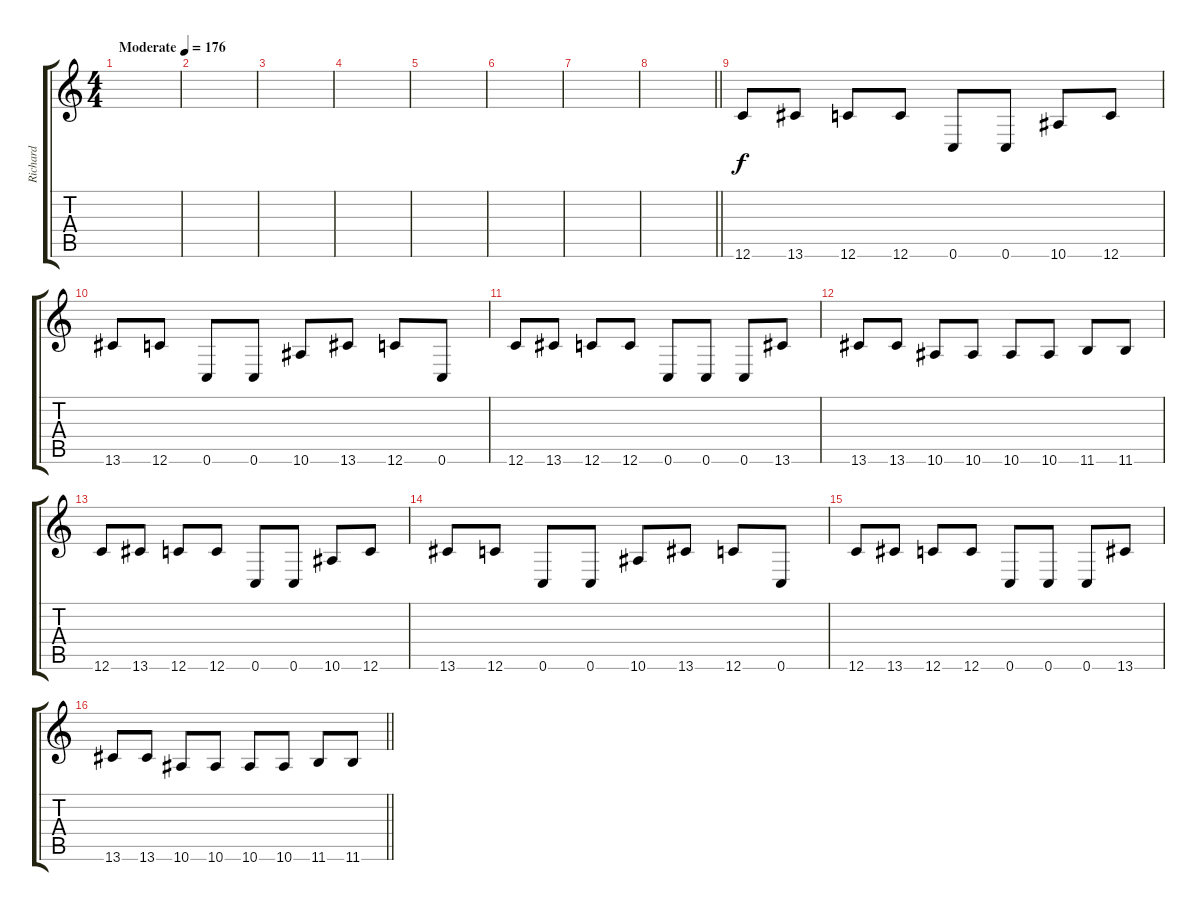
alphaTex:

\track ("Richard" "Richard") {instrument distortionguitar}
\staff {score tabs}
\tuning (D4 A3 F3 C3 G2 C2) {hide}
\ts (4 4)
\tempo (176 "Moderate")
\clef g2
\ks c
|
|
|
|
|
|
|
\barLineRight lightlight
|
12.6.8 13.6.8 12.6.8 12.6.8 0.6.8 0.6.8 10.6.8 12.6.8 |
13.6.8 12.6.8 0.6.8 0.6.8 10.6.8 13.6.8 12.6.8 0.6.8 |
12.6.8 13.6.8 12.6.8 12.6.8 0.6.8 0.6.8 0.6.8 13.6.8 |
13.6.8 13.6.8 10.6.8 10.6.8 10.6.8 10.6.8 11.6.8 11.6.8 |
12.6.8 13.6.8 12.6.8 12.6.8 0.6.8 0.6.8 10.6.8 12.6.8 |
13.6.8 12.6.8 0.6.8 0.6.8 10.6.8 13.6.8 12.6.8 0.6.8 |
12.6.8 13.6.8 12.6.8 12.6.8 0.6.8 0.6.8 0.6.8 13.6.8 |
\barLineRight lightlight
13.6.8 13.6.8 10.6.8 10.6.8 10.6.8 10.6.8 11.6.8 11.6.8
